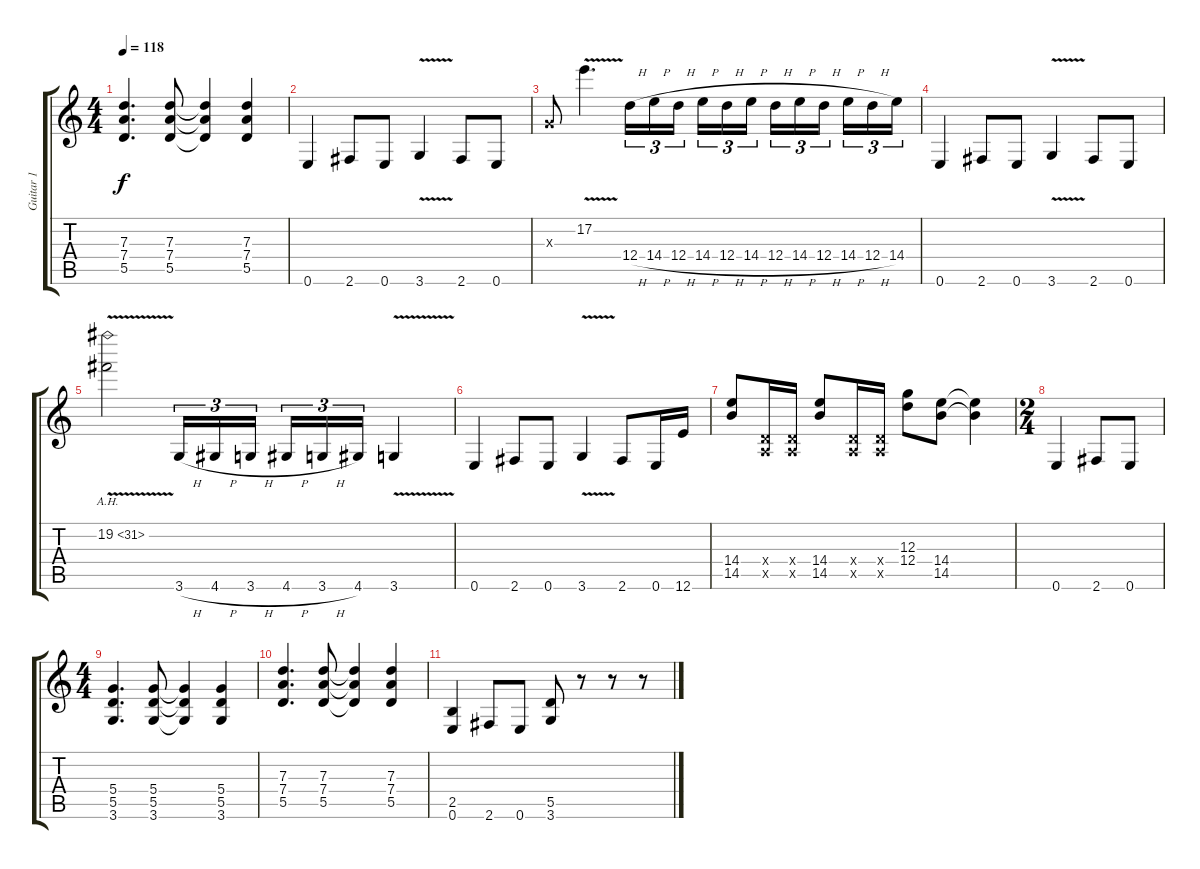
\track ("Guitar 1" "Guitar 1") {instrument overdrivenguitar}
\staff {score tabs}
\tuning (E4 B3 G3 D3 A2 E2) {hide}
\ts (4 4)
\tempo 118
\clef g2
\ks c
(7.3 7.4 5.5).4{d dy f} (7.3 7.4 5.5).8 (7.3{t} 7.4{t} 5.5{t}).4 (7.3 7.4 5.5).4 |
0.6.4 2.6.8 0.6.8 3.6{v}.4 2.6.8 0.6.8 |
0.3{x}.8 17.2{v}.4{d} 12.4{h}.16{tu (3 2)} 14.4{h}.16{tu (3 2)} 12.4{h}.16{tu (3 2) beam splitsecondary} 14.4{h}.16{tu (3 2)} 12.4{h}.16{tu (3 2)} 14.4{h}.16{tu (3 2)} 12.4{h}.16{tu (3 2)} 14.4{h}.16{tu (3 2)} 12.4{h}.16{tu (3 2) beam splitsecondary} 14.4{h}.16{tu (3 2)} 12.4{h}.16{tu (3 2)} 14.4.16{tu (3 2)} |
0.6.4 2.6.8 0.6.8 3.6{v}.4 2.6.8 0.6.8 |
19.2{ah 12 v}.2 3.6{h}.16{tu (3 2)} 4.6{h}.16{tu (3 2)} 3.6{h}.16{tu (3 2) beam splitsecondary} 4.6{h}.16{tu (3 2)} 3.6{h}.16{tu (3 2)} 4.6.16{tu (3 2)} 3.6{v}.4 |
0.6.4 2.6.8 0.6.8 3.6{v}.4 2.6.8 0.6.16 12.6.16 |
(14.4 14.5).8 (0.4{x} 0.5{x}).16 (0.4{x} 0.5{x}).16 (14.4 14.5).8 (0.4{x} 0.5{x}).16 (0.4{x} 0.5{x}).16 (12.3 12.4).8 (14.4 14.5).8 (14.4{t} 14.5{t}).4 |
\ts (2 4)
0.6.4 2.6.8 0.6.8 |
\ts (4 4)
(5.4 5.5 3.6).4{d} (5.4 5.5 3.6).8 (5.4{t} 5.5{t} 3.6{t}).4 (5.4 5.5 3.6).4 |
(7.3 7.4 5.5).4{d} (7.3 7.4 5.5).8 (7.3{t} 7.4{t} 5.5{t}).4 (7.3 7.4 5.5).4 |
(2.5 0.6).4 2.6.8 0.6.8 (5.5 3.6).8 r.8 r.8 r.8
